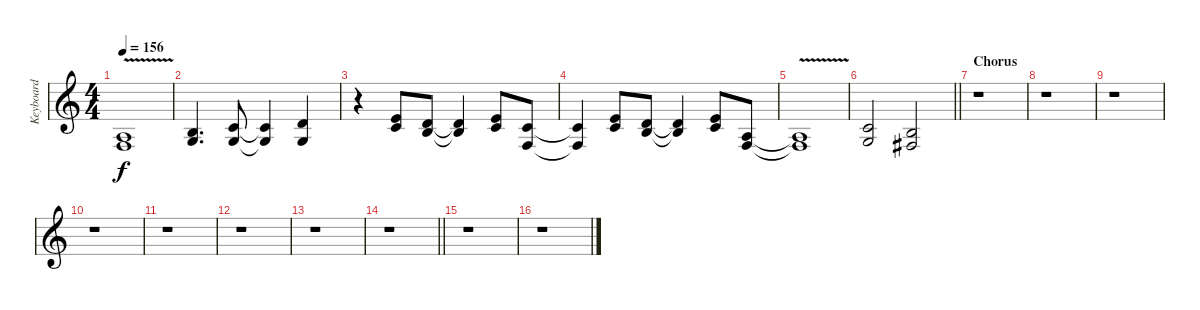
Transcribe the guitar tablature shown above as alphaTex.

\track ("Keyboard" "Keyboard") {instrument synthstrings2}
\staff {score}
\tuning (E4 B3 G3 D3 A2 E2) {hide}
\ts (4 4)
\tempo 156
\clef g2
\ks c
(2.3{v t} 3.4{v t}).1{dy f} |
(4.3 5.4).4{d} (5.3 5.4).8 (5.3{t} 5.4{t}).4 (7.3 5.4).4 |
r.4 (5.2 5.3).8 (3.2 4.3).8 (3.2{t} 4.3{t}).4 (5.2 5.3).8 (1.2 3.4).8 |
(1.2{t} 3.4{t}).4 (5.2 5.3).8 (3.2 4.3).8 (3.2{t} 4.3{t}).4 (5.2 5.3).8 (2.3 3.4).8 |
(2.3{v t} 3.4{v t}).1 |
\barLineRight lightlight
(5.3 5.4).2 (4.3 4.4).2 |
\section ("" "Chorus")
r.1 |
r.1 |
r.1 |
r.1 |
r.1 |
r.1 |
r.1 |
\barLineRight lightlight
r.1 |
r.1 |
r.1
